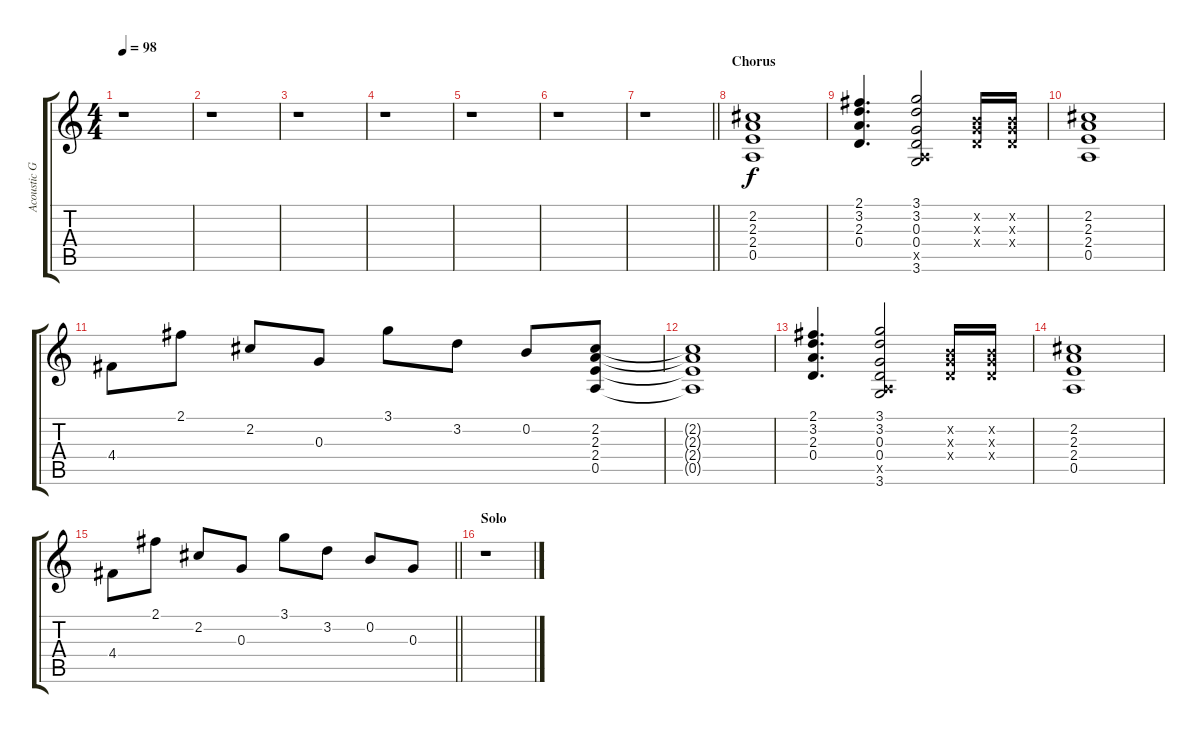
\track ("Acoustic Guitar" "Acoustic G") {instrument acousticguitarsteel}
\staff {score tabs}
\tuning (E4 B3 G3 D3 A2 E2) {hide}
\ts (4 4)
\tempo 98
\clef g2
\ks c
r.1{dy f} |
r.1 |
r.1 |
r.1 |
r.1 |
r.1 |
\barLineRight lightlight
r.1 |
\section ("" "Chorus")
(2.2 2.3 2.4 0.5).1 |
(2.1 3.2 2.3 0.4).4{d} (3.1 3.2 0.3 0.4 0.5{x} 3.6).2 (0.2{x} 0.3{x} 0.4{x}).16 (0.2{x} 0.3{x} 0.4{x}).16 |
(2.2 2.3 2.4 0.5).1 |
4.4.8 2.1.8 2.2.8 0.3.8 3.1.8 3.2.8 0.2.8 (2.2 2.3 2.4 0.5).8 |
(2.2{t} 2.3{t} 2.4{t} 0.5{t}).1 |
(2.1 3.2 2.3 0.4).4{d} (3.1 3.2 0.3 0.4 0.5{x} 3.6).2 (0.2{x} 0.3{x} 0.4{x}).16 (0.2{x} 0.3{x} 0.4{x}).16 |
(2.2 2.3 2.4 0.5).1 |
\barLineRight lightlight
4.4.8 2.1.8 2.2.8 0.3.8 3.1.8 3.2.8 0.2.8 0.3.8 |
\section ("" "Solo")
r.1
